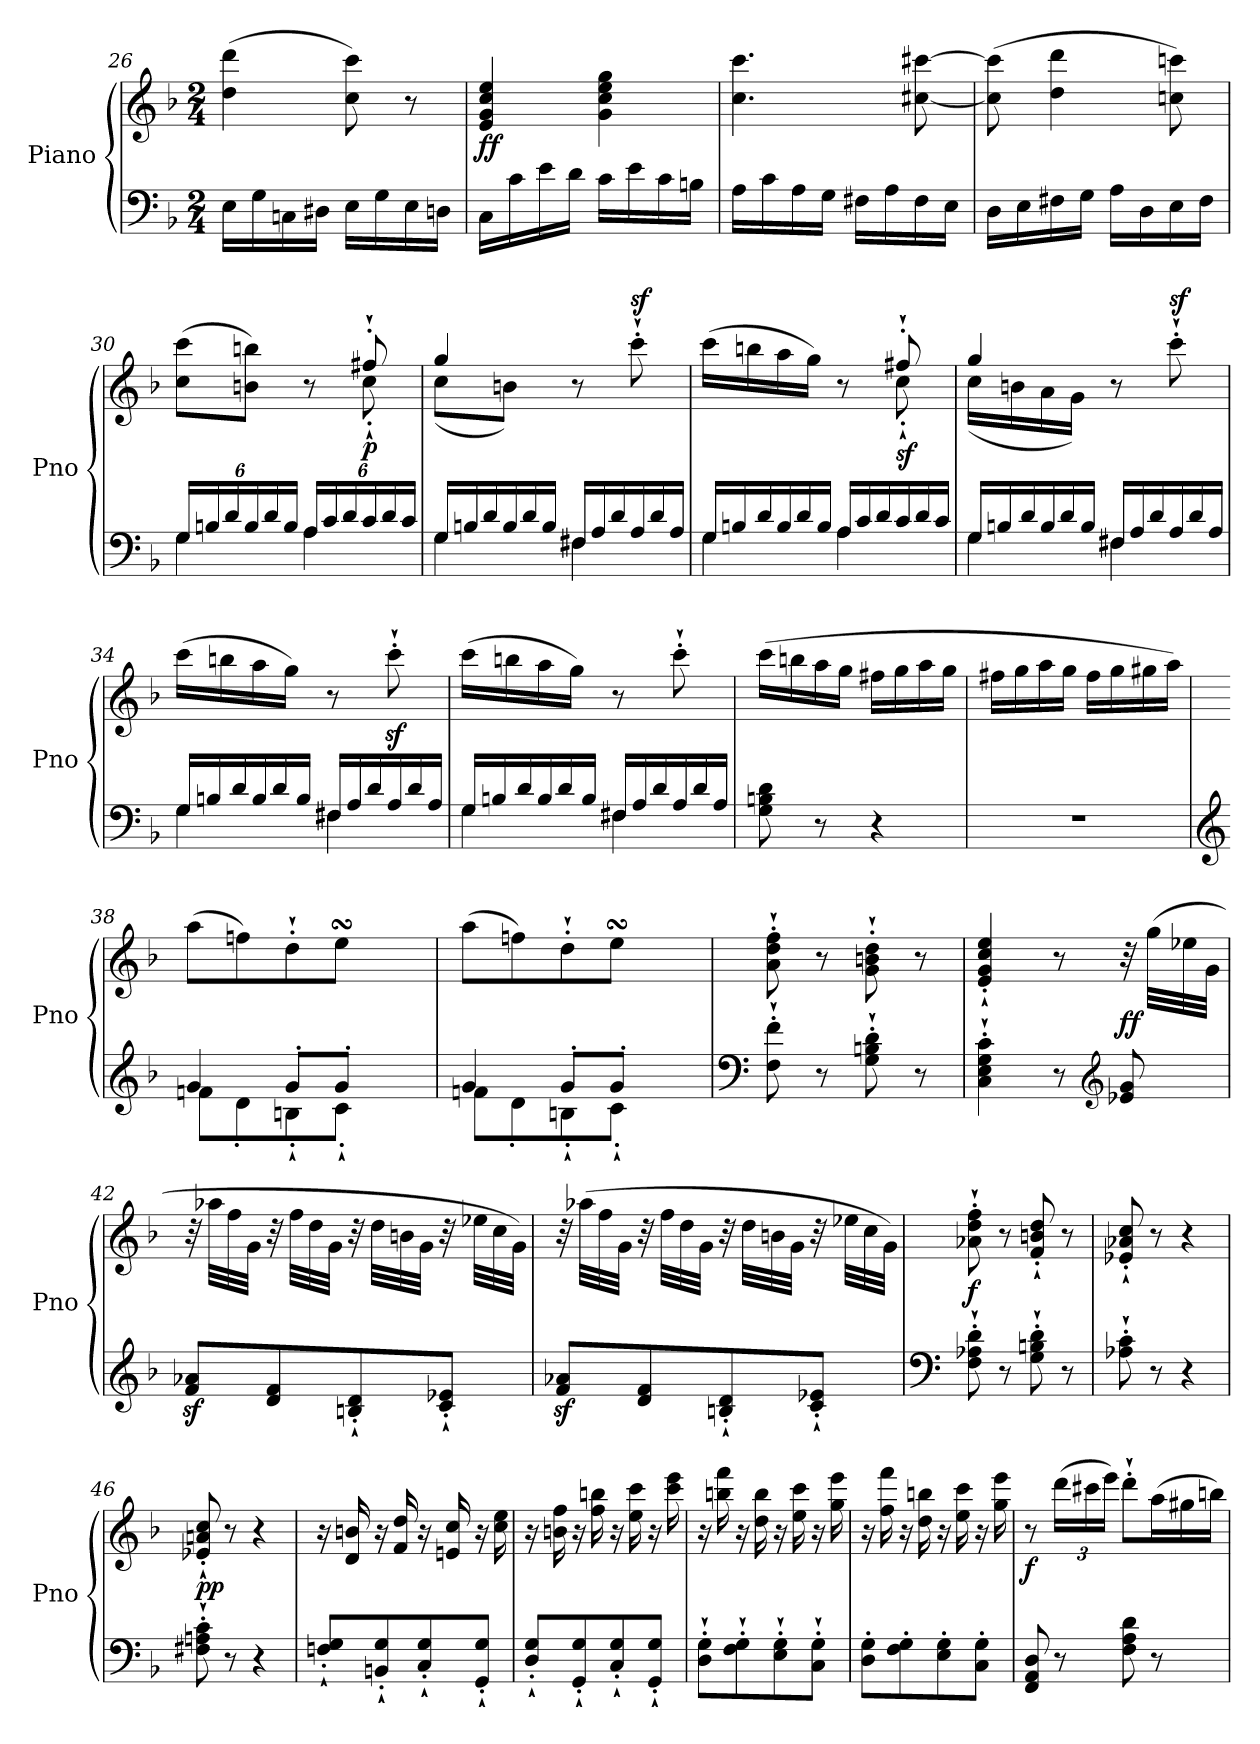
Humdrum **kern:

**kern	**kern	**dynam
*part1	*part1	*part1
*staff2	*staff1	*staff1/2
*I"Piano	*	*
*I'Pno	*	*
*clefF4	*clefG2	*
*k[b-]	*k[b-]	*
*M2/4	*M2/4	*
=26	=26	=26
16E\LL	(4dd\ 4ddd\	.
16G\	.	.
16Cn\	.	.
16D#X\JJ	.	.
16E\LL	8cc\ 8ccc\)	.
16G\	.	.
16E\	8r	.
16Dn\JJ	.	.
!!LO:PB:g=z
=27	=27	=27
!	!	!LO:DY:b
16C\LL	4e/ 4g/ 4cc/ 4ee/	ff
16c\	.	.
16e\	.	.
16d\JJ	.	.
16c\LL	4g\ 4cc\ 4ee\ 4gg\	.
16e\	.	.
16c\	.	.
16Bn\JJ	.	.
=28	=28	=28
16A\LL	4.cc\ 4.ccc\	.
16c\	.	.
16A\	.	.
16G\JJ	.	.
16F#X\LL	.	.
16A\	.	.
16F#\	[8cc#X\ [8ccc#X\	.
16E\JJ	.	.
=29	=29	=29
16D\LL	(8cc#\] 8ccc#\]	.
16E\	.	.
16F#X\	4dd\ 4ddd\	.
16G\JJ	.	.
16A\LL	.	.
16D\	.	.
16E\	8ccn\ 8cccn\)	.
16F#\JJ	.	.
=30	=30	=30
*Xbrackettup	*	*
*^	*^	*
24G/LL	4G\	(>8cc\ 8ccc\L	4.ryy	.
24Bn/	.	.	.	.
24d/	.	.	.	.
24B/	.	8bn\ 8bbn\J)	.	.
24d/	.	.	.	.
24B/JJ	.	.	.	.
24A/LL	4A\	8r	.	.
24c/	.	.	.	.
24d/	.	.	.	.
!	!	!	!	!LO:DY:b
24c/	.	8ff#X'`/	8cc'`\	p
24d/	.	.	.	.
24c/JJ	.	.	.	.
!!LO:LB:g=z	!!
=31	=31	=31	=31	=31
*Xtuplet	*	*	*	*
24G/LL	4G\	4gg/	(>8cc\L	.
24Bn/	.	.	.	.
24d/	.	.	.	.
24B/	.	.	8bn\J)	.
24d/	.	.	.	.
24B/JJ	.	.	.	.
24F#X/LL	4F#X\	8r	4ryy	.
24A/	.	.	.	.
24d/	.	.	.	.
!	!	!	!	!LO:DY:a
24A/	.	8ccc`'\	.	sf
24d/	.	.	.	.
24A/JJ	.	.	.	.
=32	=32	=32	=32	=32
24G/LL	4G\	(>16ccc\LL	4.ryy	.
24Bn/	.	.	.	.
.	.	16bbn\	.	.
24d/	.	.	.	.
24B/	.	16aa\	.	.
24d/	.	.	.	.
.	.	16gg\JJ)	.	.
24B/JJ	.	.	.	.
24A/LL	4A\	8r	.	.
24c/	.	.	.	.
24d/	.	.	.	.
!	!	!	!	!LO:DY:b
24c/	.	8ff#X'`/	8cc'`\	sf
24d/	.	.	.	.
24c/JJ	.	.	.	.
=33	=33	=33	=33	=33
24G/LL	4G\	4gg/	(>16cc\LL	.
24Bn/	.	.	.	.
.	.	.	16bn\	.
24d/	.	.	.	.
24B/	.	.	16a\	.
24d/	.	.	.	.
.	.	.	16g\JJ)	.
24B/JJ	.	.	.	.
24F#X/LL	4F#X\	8r	4ryy	.
24A/	.	.	.	.
24d/	.	.	.	.
!	!	!	!	!LO:DY:a
24A/	.	8ccc`'\	.	sf
24d/	.	.	.	.
24A/JJ	.	.	.	.
*	*	*v	*v	*
!!LO:LB:g=z
=34	=34	=34	=34
24G/LL	4G\	(>16ccc\LL	.
24Bn/	.	.	.
.	.	16bbn\	.
24d/	.	.	.
24B/	.	16aa\	.
24d/	.	.	.
.	.	16gg\JJ)	.
24B/JJ	.	.	.
24F#X/LL	4F#X\	8r	.
24A/	.	.	.
24d/	.	.	.
24A/	.	8cccz>`'\	.
24d/	.	.	.
24A/JJ	.	.	.
=35	=35	=35	=35
24G/LL	4G\	(>16ccc\LL	.
24Bn/	.	.	.
.	.	16bbn\	.
24d/	.	.	.
24B/	.	16aa\	.
24d/	.	.	.
.	.	16gg\JJ)	.
24B/JJ	.	.	.
24F#X/LL	4F#X\	8r	.
24A/	.	.	.
24d/	.	.	.
24A/	.	8ccc`'\	.
24d/	.	.	.
24A/JJ	.	.	.
*v	*v	*	*
=36	=36	=36
8G\ 8Bn\ 8d\	(16ccc\LL	.
.	16bbn\	.
8r	16aa\	.
.	16gg\JJ	.
4r	16ff#X\LL	.
.	16gg\	.
.	16aa\	.
.	16gg\JJ	.
!!LO:LB:g=z
=37	=37	=37
2r	16ff#X\LL	.
.	16gg\	.
.	16aa\	.
.	16gg\JJ	.
.	16ff#\LL	.
.	16gg\	.
.	16gg#X\	.
.	16aa\JJ)	.
=38	=38	=38
*clefG2	*	*
*^	*^	*
4g/	8fn\L	(>8aa\L	4.ryy	.
.	8d'\	8ffn\)	.	.
8g'/L	8Bn`'\	8dd`'\	.	.
8g'/J	8c`'\J	8eesSsS\J	64ffyy	.
.	.	.	64eeyy	.
.	.	.	32ddyy	.
.	.	.	16eeyy	.
=39	=39	=39	=39	=39
4g/	8fn\L	(>8aa\L	4.ryy	.
.	8d'\	8ffn\)	.	.
8g'/L	8Bn`'\	8dd`'\	.	.
8g'/J	8c`'\J	8eesSsS\J	64ffyy	.
.	.	.	64eeyy	.
.	.	.	32ddyy	.
.	.	.	16eeyy	.
*v	*v	*	*	*
*	*v	*v	*
=40	=40	=40
*clefF4	*	*
8F\`' 8f\`'	8a\`' 8dd\`' 8ff\`'	.
8r	8r	.
8G\`' 8Bn\`' 8d\`'	8g\`' 8bn\`' 8dd\`'	.
8r	8r	.
=41	=41	=41
4C\`' 4E\`' 4G\`' 4c\`'	4e/`' 4g/`' 4cc/`' 4ee/`'	.
8r	8r	.
*clefG2	*	*
!	!	!LO:DY:b
8e-X/ 8g/	32r	ff
.	(32gg\LLL	.
.	32ee-X\	.
.	32g\JJJ	.
!!LO:LB:g=z
=42	=42	=42
8f/z< 8a-X/z<L	32r	.
.	32aa-X\LLL	.
.	32ff\	.
.	32g\JJJ	.
8d/ 8f/	32r	.
.	32ff\LLL	.
.	32dd\	.
.	32g\JJJ	.
8Bn/`' 8d/`'	32r	.
.	32dd\LLL	.
.	32bn\	.
.	32g\JJJ	.
8c/`' 8e-X/`'J	32r	.
.	32ee-X\LLL	.
.	32cc\	.
.	32g\JJJ)	.
=43	=43	=43
8f/z< 8a-X/z<L	32r	.
.	(32aa-X\LLL	.
.	32ff\	.
.	32g\JJJ	.
8d/ 8f/	32r	.
.	32ff\LLL	.
.	32dd\	.
.	32g\JJJ	.
8Bn/`' 8d/`'	32r	.
.	32dd\LLL	.
.	32bn\	.
.	32g\JJJ	.
8c/`' 8e-X/`'J	32r	.
.	32ee-X\LLL	.
.	32cc\	.
.	32g\JJJ)	.
=44	=44	=44
*clefF4	*	*
!	!	!LO:DY:b
8F\`' 8A-X\`' 8d\`'	8a-X\`' 8dd\`' 8ff\`'	f
8r	8r	.
8G\`' 8Bn\`' 8d\`'	8f/`' 8bn/`' 8dd/`'	.
8r	8r	.
!!LO:LB:g=z
=45	=45	=45
8A-X\`' 8c\`'	8e-X/`' 8a-X/`' 8cc/`'	.
8r	8r	.
4r	4r	.
=46	=46	=46
!	!	!LO:DY:b
8F#X\`' 8An\`' 8c\`'	8e-X/`' 8an/`' 8cc/`'	pp
8r	8r	.
4r	4r	.
=47	=47	=47
8Fn/`' 8G/`'L	16r	.
.	16d/ 16bn/	.
8BBn/`' 8G/`'	16r	.
.	16f/ 16dd/	.
8C/`' 8G/`'	16r	.
.	16en/ 16cc/	.
8GG/`' 8G/`'J	16r	.
.	16cc\ 16ee\	.
=48	=48	=48
8D/`' 8G/`'L	16r	.
.	16bn\ 16ff\	.
8GG/`' 8G/`'	16r	.
.	16ff\ 16bbn\	.
8C/`' 8G/`'	16r	.
.	16ee\ 16ccc\	.
8GG/`' 8G/`'J	16r	.
.	16ccc\ 16eee\	.
=49	=49	=49
8D\`' 8G\`'L	16r	.
.	16bbn\ 16fff\	.
8F\`' 8G\`'	16r	.
.	16dd\ 16bb\	.
8E\`' 8G\`'	16r	.
.	16ee\ 16ccc\	.
8C\`' 8G\`'J	16r	.
.	16gg\ 16eee\	.
!!LO:PB:g=z
=50	=50	=50
8D\' 8G\'L	16r	.
.	16ff\ 16fff\	.
8F\' 8G\'	16r	.
.	16dd\ 16bbn\	.
8E\' 8G\'	16r	.
.	16ee\ 16ccc\	.
8C\' 8G\'J	16r	.
.	16gg\ 16eee\	.
=51	=51	=51
!	!	!LO:DY:b
8FF/ 8AA/ 8D/	8r	f
*	*Xbrackettup	*
8r	(24ddd\LL	.
.	24ccc#X\	.
.	24eee\JJ)	.
8F\ 8A\ 8d\	8ddd`'\L	.
*	*Xtuplet	*
8r	(24aa\L	.
.	24gg#X\	.
.	24bbn\JJ)	.
=	=	=
*-	*-	*-
